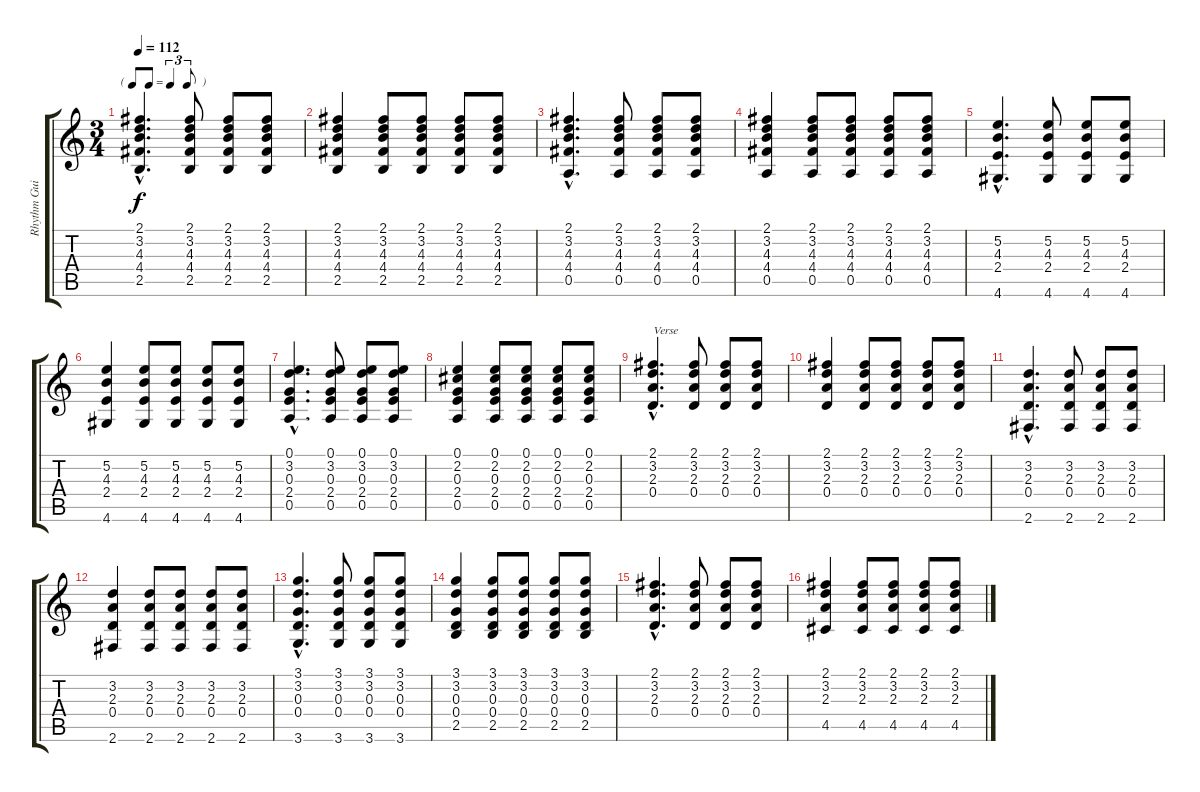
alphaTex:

\track ("Rhythm Guitar" "Rhythm Gui") {instrument acousticguitarsteel}
\staff {score tabs}
\tuning (E4 B3 G3 D3 A2 E2) {hide}
\ts (3 4)
\tf triplet8th
\tempo 112
\clef g2
\ks c
(2.1{hac} 3.2{hac} 4.3{hac} 4.4{hac} 2.5{hac}).4{d dy f instrument acousticguitarsteel} (2.1 3.2 4.3 4.4 2.5).8 (2.1 3.2 4.3 4.4 2.5).8 (2.1 3.2 4.3 4.4 2.5).8 |
(2.1 3.2 4.3 4.4 2.5).4 (2.1 3.2 4.3 4.4 2.5).8 (2.1 3.2 4.3 4.4 2.5).8 (2.1 3.2 4.3 4.4 2.5).8 (2.1 3.2 4.3 4.4 2.5).8 |
(2.1{hac} 3.2{hac} 4.3{hac} 4.4{hac} 0.5{hac}).4{d} (2.1 3.2 4.3 4.4 0.5).8 (2.1 3.2 4.3 4.4 0.5).8 (2.1 3.2 4.3 4.4 0.5).8 |
(2.1 3.2 4.3 4.4 0.5).4 (2.1 3.2 4.3 4.4 0.5).8 (2.1 3.2 4.3 4.4 0.5).8 (2.1 3.2 4.3 4.4 0.5).8 (2.1 3.2 4.3 4.4 0.5).8 |
(5.2{hac} 4.3{hac} 2.4{hac} 4.6{hac}).4{d} (5.2 4.3 2.4 4.6).8 (5.2 4.3 2.4 4.6).8 (5.2 4.3 2.4 4.6).8 |
(5.2 4.3 2.4 4.6).4 (5.2 4.3 2.4 4.6).8 (5.2 4.3 2.4 4.6).8 (5.2 4.3 2.4 4.6).8 (5.2 4.3 2.4 4.6).8 |
(0.1{hac} 3.2{hac} 0.3{hac} 2.4{hac} 0.5{hac}).4{d} (0.1 3.2 0.3 2.4 0.5).8 (0.1 3.2 0.3 2.4 0.5).8 (0.1 3.2 0.3 2.4 0.5).8 |
(0.1 2.2 0.3 2.4 0.5).4 (0.1 2.2 0.3 2.4 0.5).8 (0.1 2.2 0.3 2.4 0.5).8 (0.1 2.2 0.3 2.4 0.5).8 (0.1 2.2 0.3 2.4 0.5).8 |
(2.1{hac} 3.2{hac} 2.3{hac} 0.4{hac}).4{d txt "Verse"} (2.1 3.2 2.3 0.4).8 (2.1 3.2 2.3 0.4).8 (2.1 3.2 2.3 0.4).8 |
(2.1 3.2 2.3 0.4).4 (2.1 3.2 2.3 0.4).8 (2.1 3.2 2.3 0.4).8 (2.1 3.2 2.3 0.4).8 (2.1 3.2 2.3 0.4).8 |
(3.2{hac} 2.3{hac} 0.4{hac} 2.6{hac}).4{d} (3.2 2.3 0.4 2.6).8 (3.2 2.3 0.4 2.6).8 (3.2 2.3 0.4 2.6).8 |
(3.2 2.3 0.4 2.6).4 (3.2 2.3 0.4 2.6).8 (3.2 2.3 0.4 2.6).8 (3.2 2.3 0.4 2.6).8 (3.2 2.3 0.4 2.6).8 |
(3.1{hac} 3.2{hac} 0.3{hac} 0.4{hac} 3.6{hac}).4{d} (3.1 3.2 0.3 0.4 3.6).8 (3.1 3.2 0.3 0.4 3.6).8 (3.1 3.2 0.3 0.4 3.6).8 |
(3.1 3.2 0.3 0.4 2.5).4 (3.1 3.2 0.3 0.4 2.5).8 (3.1 3.2 0.3 0.4 2.5).8 (3.1 3.2 0.3 0.4 2.5).8 (3.1 3.2 0.3 0.4 2.5).8 |
(2.1{hac} 3.2{hac} 2.3{hac} 0.4{hac}).4{d} (2.1 3.2 2.3 0.4).8 (2.1 3.2 2.3 0.4).8 (2.1 3.2 2.3 0.4).8 |
(2.1 3.2 2.3 4.5).4 (2.1 3.2 2.3 4.5).8 (2.1 3.2 2.3 4.5).8 (2.1 3.2 2.3 4.5).8 (2.1 3.2 2.3 4.5).8
